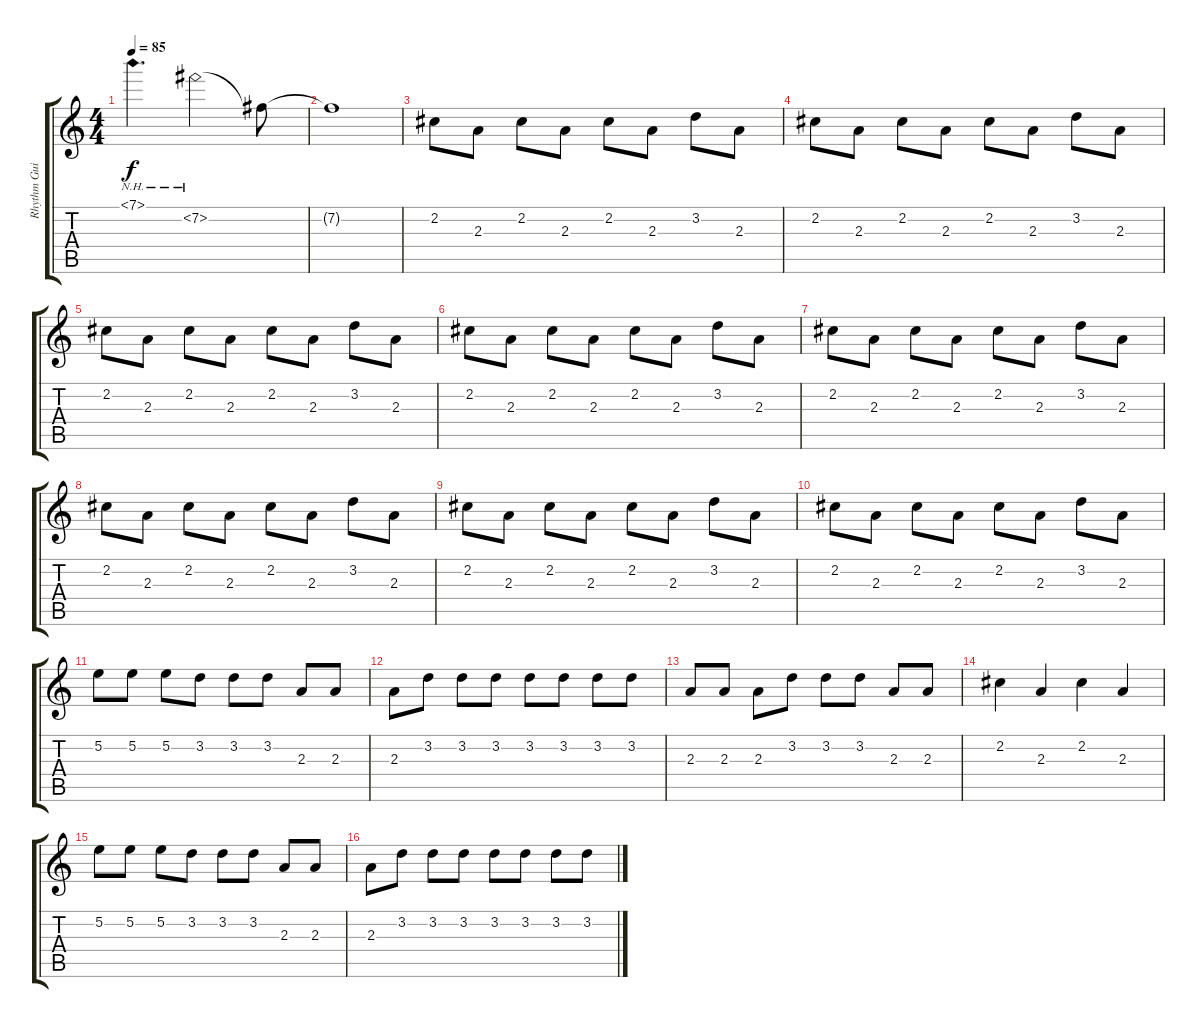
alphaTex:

\track ("Rhythm Guitar - Max Helyer" "Rhythm Gui") {instrument distortionguitar}
\staff {score tabs}
\tuning (E4 B3 G3 D3 A2 D2) {hide}
\ts (4 4)
\tempo 85
\clef g2
\ks c
7.1{nh}.4{d dy f} 7.2{nh}.2 7.2{t}.8 |
7.2{t}.1 |
2.2.8 2.3.8 2.2.8 2.3.8 2.2.8 2.3.8 3.2.8 2.3.8 |
2.2.8 2.3.8 2.2.8 2.3.8 2.2.8 2.3.8 3.2.8 2.3.8 |
2.2.8 2.3.8 2.2.8 2.3.8 2.2.8 2.3.8 3.2.8 2.3.8 |
2.2.8 2.3.8 2.2.8 2.3.8 2.2.8 2.3.8 3.2.8 2.3.8 |
2.2.8 2.3.8 2.2.8 2.3.8 2.2.8 2.3.8 3.2.8 2.3.8 |
2.2.8 2.3.8 2.2.8 2.3.8 2.2.8 2.3.8 3.2.8 2.3.8 |
2.2.8 2.3.8 2.2.8 2.3.8 2.2.8 2.3.8 3.2.8 2.3.8 |
2.2.8 2.3.8 2.2.8 2.3.8 2.2.8 2.3.8 3.2.8 2.3.8 |
5.2.8 5.2.8 5.2.8 3.2.8 3.2.8 3.2.8 2.3.8 2.3.8 |
2.3.8 3.2.8 3.2.8 3.2.8 3.2.8 3.2.8 3.2.8 3.2.8 |
2.3.8 2.3.8 2.3.8 3.2.8 3.2.8 3.2.8 2.3.8 2.3.8 |
2.2.4 2.3.4 2.2.4 2.3.4 |
5.2.8 5.2.8 5.2.8 3.2.8 3.2.8 3.2.8 2.3.8 2.3.8 |
2.3.8 3.2.8 3.2.8 3.2.8 3.2.8 3.2.8 3.2.8 3.2.8
